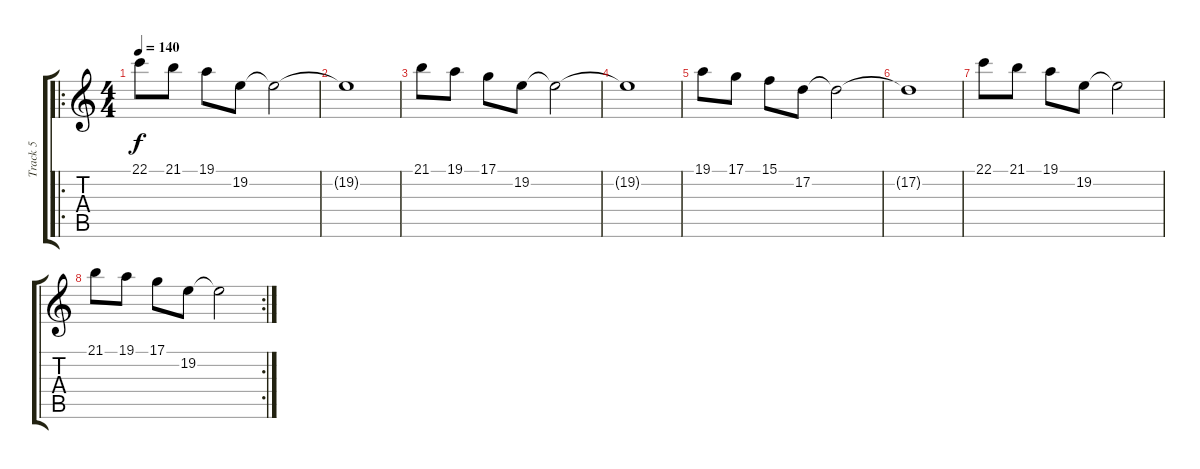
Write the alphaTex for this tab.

\track ("Track 5" "Track 5") {instrument acousticgrandpiano}
\staff {score tabs}
\tuning (D4 A3 F3 C3 G2 D2) {hide}
\ro
\ts (4 4)
\tempo 140
\clef g2
\ks c
22.1.8{dy f} 21.1.8 19.1.8 19.2.8 19.2{t}.2 |
19.2{t}.1 |
21.1.8 19.1.8 17.1.8 19.2.8 19.2{t}.2 |
19.2{t}.1 |
19.1.8 17.1.8 15.1.8 17.2.8 17.2{t}.2 |
17.2{t}.1 |
22.1.8 21.1.8 19.1.8 19.2.8 19.2{t}.2 |
\rc 2
21.1.8 19.1.8 17.1.8 19.2.8 19.2{t}.2
